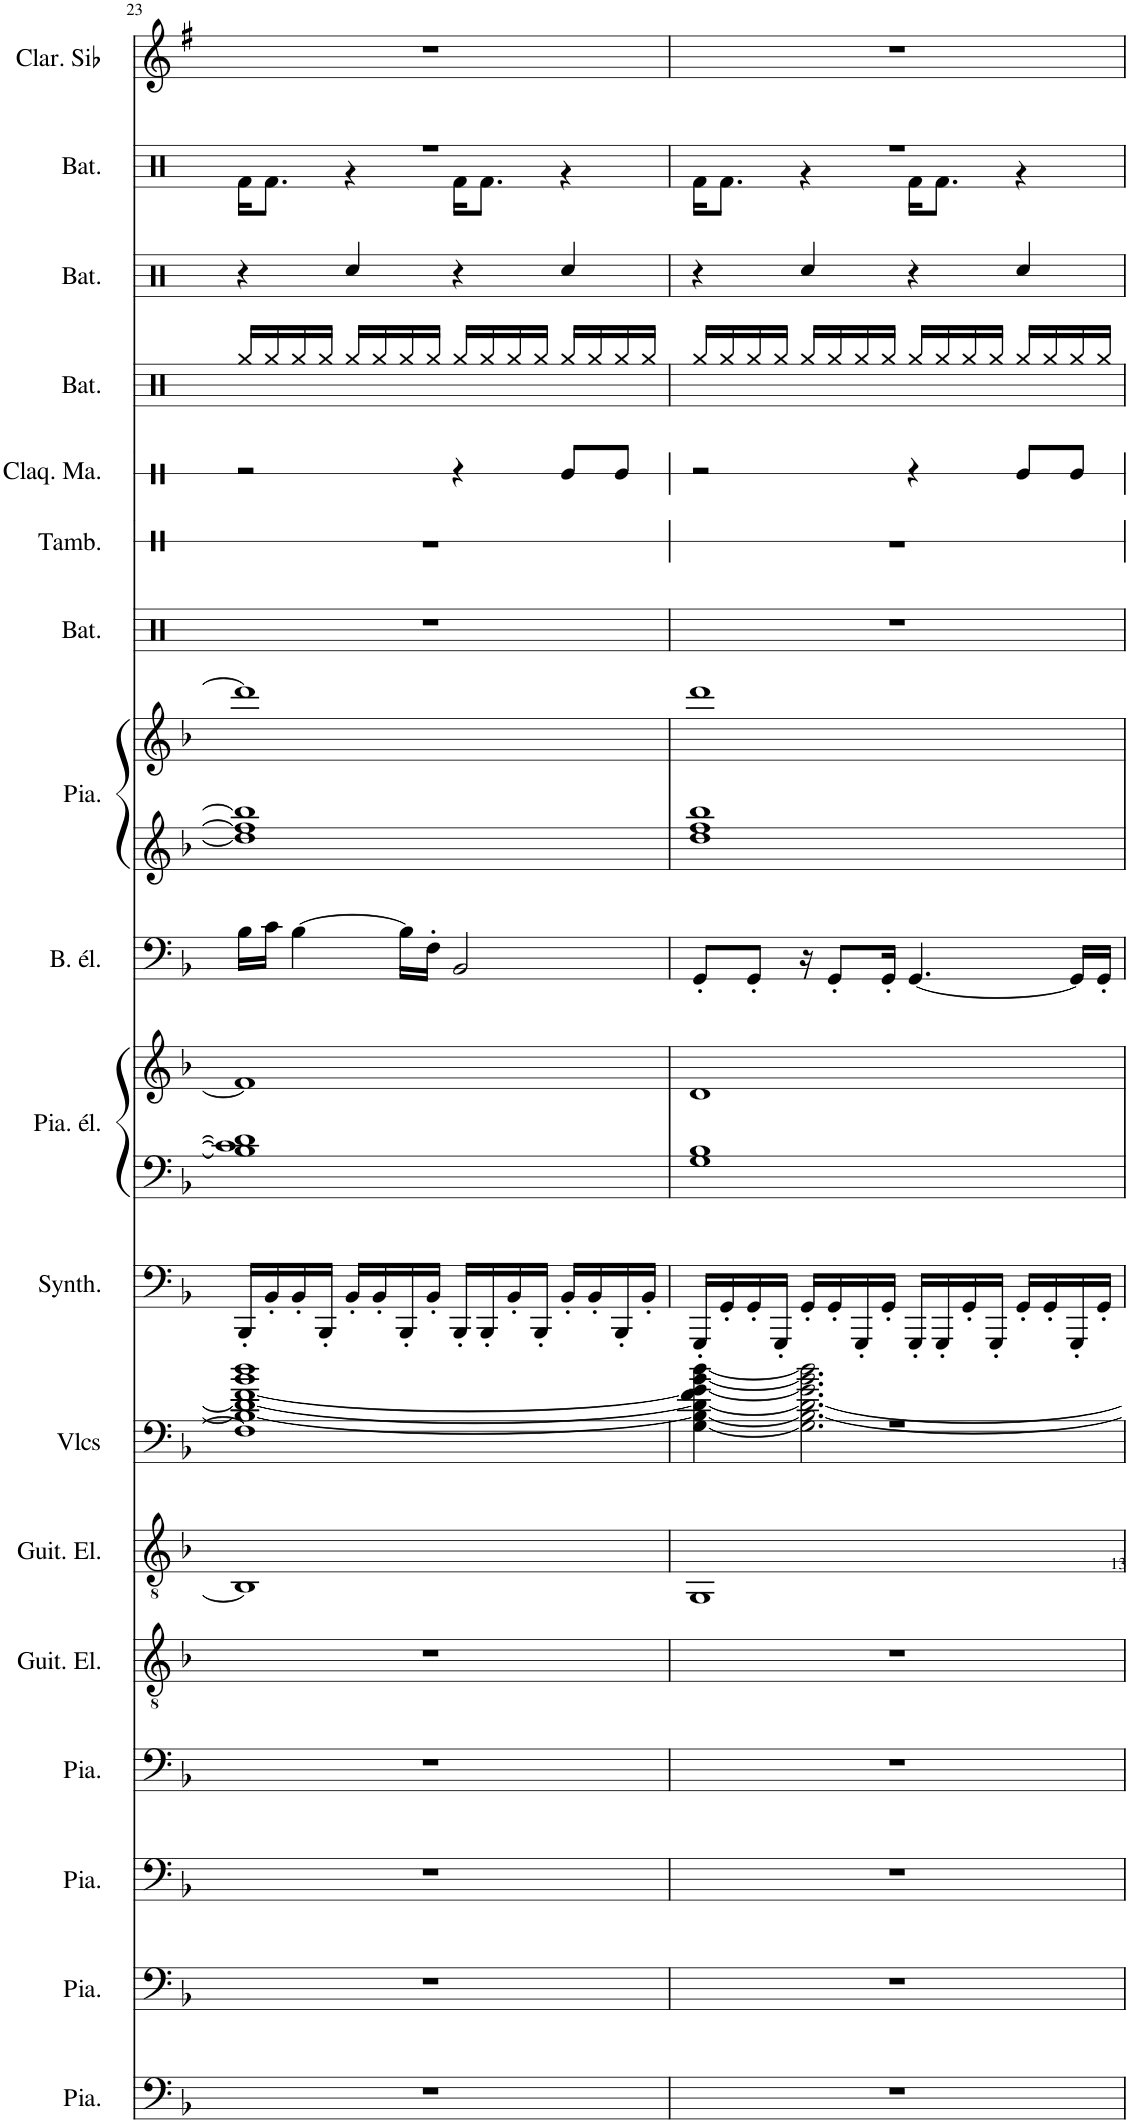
**kern	**kern	**kern	**kern	**kern	**kern	**kern	**kern	**kern	**kern	**kern	**kern	**kern	**kern	**kern	**kern	**kern	**kern	**kern	**kern
*part18	*part17	*part16	*part15	*part14	*part13	*part12	*part11	*part10	*part10	*part9	*part8	*part8	*part7	*part6	*part5	*part4	*part3	*part2	*part1
*staff20	*staff19	*staff18	*staff17	*staff16	*staff15	*staff14	*staff13	*staff12	*staff11	*staff10	*staff9	*staff8	*staff7	*staff6	*staff5	*staff4	*staff3	*staff2	*staff1
*I"Piano	*I"Piano	*I"Piano	*I"Piano	*I"Guitare électrique, Overdriven Guitar	*I"Guitare électrique, Overdriven Guitar	*I"Violoncelles, String Ensemble 1	*I"Synthétiseur d'effets, Lead 8 (bass + lead)	*I"Piano électrique, Electric Piano 2	*	*I"Basse électrique, Electric Bass (finger)	*I"Piano, Acoustic Grand Piano	*	*I"Batterie	*I"Tambourin	*I"Claquement de mains	*I"Batterie	*I"Batterie	*I"Batterie, Drums	*I"Clarinette en Sib
*I'Pia.	*I'Pia.	*I'Pia.	*I'Pia.	*I'Guit. El.	*I'Guit. El.	*I'Vlcs	*I'Synth.	*I'Pia. él.	*	*I'B. él.	*I'Pia.	*	*I'Bat.	*I'Tamb.	*I'Claq. Ma.	*I'Bat.	*I'Bat.	*I'Bat.	*I'Clar. Sib
!!LO:PB:g=z
*clefF4	*clefF4	*clefF4	*clefF4	*clefGv2	*clefGv2	*clefF4	*clefF4	*clefF4	*clefG2	*clefF4	*clefG2	*clefG2	*clefX	*clefX	*clefX	*clefX	*clefX	*clefX	*clefG2
*	*	*	*	*	*	*	*	*	*	*Trd7c12	*	*	*	*	*	*	*	*	*Trd1c2
*k[b-]	*k[b-]	*k[b-]	*k[b-]	*k[b-]	*k[b-]	*k[b-]	*k[b-]	*k[b-]	*k[b-]	*k[b-]	*k[b-]	*k[b-]	*k[]	*k[]	*k[]	*k[]	*k[]	*k[]	*k[f#]
*M4/4	*M4/4	*M4/4	*M4/4	*M4/4	*M4/4	*M4/4	*M4/4	*M4/4	*M4/4	*M4/4	*M4/4	*M4/4	*M4/4	*M4/4	*M4/4	*M4/4	*M4/4	*M4/4	*M4/4
=23	=23	=23	=23	=23	=23	=23	=23	=23	=23	=23	=23	=23	=23	=23	=23	=23	=23	=23	=23
*	*	*	*	*	*	*^	*	*	*	*	*	*	*	*	*	*	*	*^	*
*	*	*	*	*	*	*	*^	*	*	*	*	*	*	*	*	*	*	*	*	*	*
1r	1r	1r	1r	1r	1BB-]	1b- 1dd	1B-_ 1d_ [1f	1F]	16BBB-'/LL	1B-] 1c] 1d]	1f]	16B-\LL	1dd] 1ff] 1bb-]	1ddd]	1r	1r	2r	16Rgg/LL	4r	1r	16Rf\KL	1r
.	.	.	.	.	.	.	.	.	16BB-'/	.	.	16c\JJ	.	.	.	.	.	16Rgg/	.	.	8.Rf\J	.
.	.	.	.	.	.	.	.	.	16BB-'/	.	.	[4B-\	.	.	.	.	.	16Rgg/	.	.	.	.
.	.	.	.	.	.	.	.	.	16BBB-'/JJ	.	.	.	.	.	.	.	.	16Rgg/JJ	.	.	.	.
.	.	.	.	.	.	.	.	.	16BB-'/LL	.	.	.	.	.	.	.	.	16Rgg/LL	4Rcc/	.	4r	.
.	.	.	.	.	.	.	.	.	16BB-'/	.	.	.	.	.	.	.	.	16Rgg/	.	.	.	.
.	.	.	.	.	.	.	.	.	16BBB-'/	.	.	16B-\LL]	.	.	.	.	.	16Rgg/	.	.	.	.
.	.	.	.	.	.	.	.	.	16BB-'/JJ	.	.	16F'\JJ	.	.	.	.	.	16Rgg/JJ	.	.	.	.
.	.	.	.	.	.	.	.	.	16BBB-'/LL	.	.	2BB-/	.	.	.	.	4r	16Rgg/LL	4r	.	16Rf\KL	.
.	.	.	.	.	.	.	.	.	16BBB-'/	.	.	.	.	.	.	.	.	16Rgg/	.	.	8.Rf\J	.
.	.	.	.	.	.	.	.	.	16BB-'/	.	.	.	.	.	.	.	.	16Rgg/	.	.	.	.
.	.	.	.	.	.	.	.	.	16BBB-'/JJ	.	.	.	.	.	.	.	.	16Rgg/JJ	.	.	.	.
.	.	.	.	.	.	.	.	.	16BB-'/LL	.	.	.	.	.	.	.	8Re/L	16Rgg/LL	4Rcc/	.	4r	.
.	.	.	.	.	.	.	.	.	16BB-'/	.	.	.	.	.	.	.	.	16Rgg/	.	.	.	.
.	.	.	.	.	.	.	.	.	16BBB-'/	.	.	.	.	.	.	.	8Re/J	16Rgg/	.	.	.	.
.	.	.	.	.	.	.	.	.	16BB-'/JJ	.	.	.	.	.	.	.	.	16Rgg/JJ	.	.	.	.
*	*	*	*	*	*	*	*v	*v	*	*	*	*	*	*	*	*	*	*	*	*	*	*
=24	=24	=24	=24	=24	=24	=24	=24	=24	=24	=24	=24	=24	=24	=24	=24	=24	=24	=24	=24	=24	=24
1r	1r	1r	1r	1r	1GG	1r	[4G\ 4B-\_ 4d\_ 4f\] [4g\ [4b-\ [4dd\	16GGG'/LL	1G 1B-	1d	8GG'/L	1dd 1ff 1bb-	1ddd	1r	1r	2r	16Rgg/LL	4r	1r	16Rf\KL	1r
.	.	.	.	.	.	.	.	16GG'/	.	.	.	.	.	.	.	.	16Rgg/	.	.	8.Rf\J	.
.	.	.	.	.	.	.	.	16GG'/	.	.	8GG'/J	.	.	.	.	.	16Rgg/	.	.	.	.
.	.	.	.	.	.	.	.	16GGG'/JJ	.	.	.	.	.	.	.	.	16Rgg/JJ	.	.	.	.
.	.	.	.	.	.	.	2.G\] 2.B-\_ 2.d\_ 2.g\] 2.b-\] 2.dd\]	16GG'/LL	.	.	16r	.	.	.	.	.	16Rgg/LL	4Rcc/	.	4r	.
.	.	.	.	.	.	.	.	16GG'/	.	.	8GG'/L	.	.	.	.	.	16Rgg/	.	.	.	.
.	.	.	.	.	.	.	.	16GGG'/	.	.	.	.	.	.	.	.	16Rgg/	.	.	.	.
.	.	.	.	.	.	.	.	16GG'/JJ	.	.	16GG'/Jk	.	.	.	.	.	16Rgg/JJ	.	.	.	.
.	.	.	.	.	.	.	.	16GGG'/LL	.	.	[4.GG/	.	.	.	.	4r	16Rgg/LL	4r	.	16Rf\KL	.
.	.	.	.	.	.	.	.	16GGG'/	.	.	.	.	.	.	.	.	16Rgg/	.	.	8.Rf\J	.
.	.	.	.	.	.	.	.	16GG'/	.	.	.	.	.	.	.	.	16Rgg/	.	.	.	.
.	.	.	.	.	.	.	.	16GGG'/JJ	.	.	.	.	.	.	.	.	16Rgg/JJ	.	.	.	.
.	.	.	.	.	.	.	.	16GG'/LL	.	.	.	.	.	.	.	8Re/L	16Rgg/LL	4Rcc/	.	4r	.
.	.	.	.	.	.	.	.	16GG'/	.	.	.	.	.	.	.	.	16Rgg/	.	.	.	.
.	.	.	.	.	.	.	.	16GGG'/	.	.	16GG/LL]	.	.	.	.	8Re/J	16Rgg/	.	.	.	.
.	.	.	.	.	.	.	.	16GG'/JJ	.	.	16GG'/JJ	.	.	.	.	.	16Rgg/JJ	.	.	.	.
*	*	*	*	*	*	*v	*v	*	*	*	*	*	*	*	*	*	*	*	*v	*v	*
=	=	=	=	=	=	=	=	=	=	=	=	=	=	=	=	=	=	=	=
*-	*-	*-	*-	*-	*-	*-	*-	*-	*-	*-	*-	*-	*-	*-	*-	*-	*-	*-	*-
